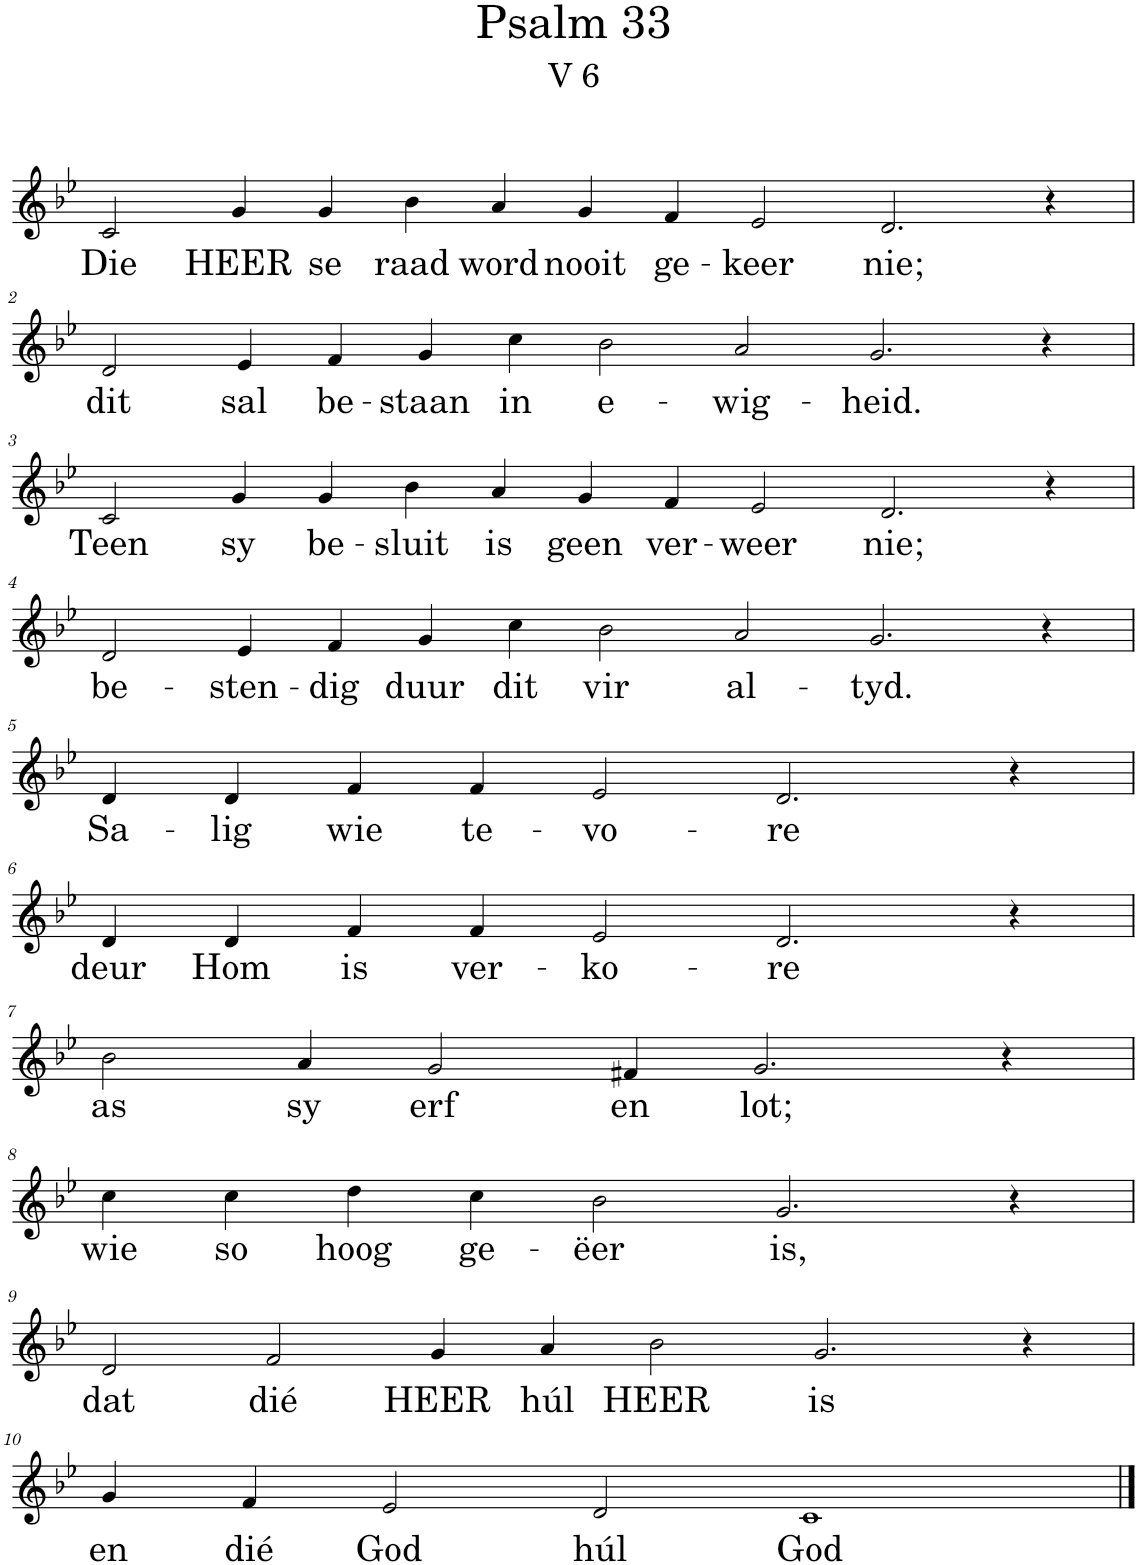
**kern	**text
*part1	*part1
*staff1	*staff1
*I"Pipe Organ	*
*I'Org.	*
*clefG2	*
*k[b-e-]	*
*M14/4	*
=1	=1
!	!LO:LY:b
2c/	Die
!	!LO:LY:b
4g/	HEER
!	!LO:LY:b
4g/	se
!	!LO:LY:b
4b-\	raad
!	!LO:LY:b
4a/	word
!	!LO:LY:b
4g/	nooit
!	!LO:LY:b
4f/	ge-
!	!LO:LY:b
2e-/	-keer
!	!LO:LY:b
2.d/	nie;
4r	.
!!LO:LB:g=z
=2	=2
!	!LO:LY:b
2d/	dit
!	!LO:LY:b
4e-/	sal
!	!LO:LY:b
4f/	be-
!	!LO:LY:b
4g/	-staan
!	!LO:LY:b
4cc\	in
!	!LO:LY:b
2b-\	e-
!	!LO:LY:b
2a/	-wig-
!	!LO:LY:b
2.g/	-heid.
4r	.
!!LO:LB:g=z
=3	=3
!	!LO:LY:b
2c/	Teen
!	!LO:LY:b
4g/	sy
!	!LO:LY:b
4g/	be-
!	!LO:LY:b
4b-\	-sluit
!	!LO:LY:b
4a/	is
!	!LO:LY:b
4g/	geen
!	!LO:LY:b
4f/	ver-
!	!LO:LY:b
2e-/	-weer
!	!LO:LY:b
2.d/	nie;
4r	.
!!LO:LB:g=z
=4	=4
!	!LO:LY:b
2d/	be-
!	!LO:LY:b
4e-/	-sten-
!	!LO:LY:b
4f/	-dig
!	!LO:LY:b
4g/	duur
!	!LO:LY:b
4cc\	dit
!	!LO:LY:b
2b-\	vir
!	!LO:LY:b
2a/	al-
!	!LO:LY:b
2.g/	-tyd.
4r	.
!!LO:LB:g=z
=5	=5
*M10/4	*
!	!LO:LY:b
4d/	Sa-
!	!LO:LY:b
4d/	-lig
!	!LO:LY:b
4f/	wie
!	!LO:LY:b
4f/	te-
!	!LO:LY:b
2e-/	-vo-
!	!LO:LY:b
2.d/	-re
4r	.
!!LO:LB:g=z
=6	=6
!	!LO:LY:b
4d/	deur
!	!LO:LY:b
4d/	Hom
!	!LO:LY:b
4f/	is
!	!LO:LY:b
4f/	ver-
!	!LO:LY:b
2e-/	-ko-
!	!LO:LY:b
2.d/	-re
4r	.
!!LO:LB:g=z
=7	=7
!	!LO:LY:b
2b-\	as
!	!LO:LY:b
4a/	sy
!	!LO:LY:b
2g/	erf
!	!LO:LY:b
4f#X/	en
!	!LO:LY:b
2.g/	lot;
4r	.
!!LO:LB:g=z
=8	=8
!	!LO:LY:b
4cc\	wie
!	!LO:LY:b
4cc\	so
!	!LO:LY:b
4dd\	hoog
!	!LO:LY:b
4cc\	ge-
!	!LO:LY:b
2b-\	-ëer
!	!LO:LY:b
2.g/	is,
4r	.
!!LO:LB:g=z
=9	=9
*M12/4	*
!	!LO:LY:b
2d/	dat
!	!LO:LY:b
2f/	dié
!	!LO:LY:b
4g/	HEER
!	!LO:LY:b
4a/	húl
!	!LO:LY:b
2b-\	HEER
!	!LO:LY:b
2.g/	is
4r	.
!!LO:LB:g=z
=10	=10
*M10/4	*
!	!LO:LY:b
4g/	en
!	!LO:LY:b
4f/	dié
!	!LO:LY:b
2e-/	God
!	!LO:LY:b
2d/	húl
!	!LO:LY:b
1c	God
==	==
*-	*-
